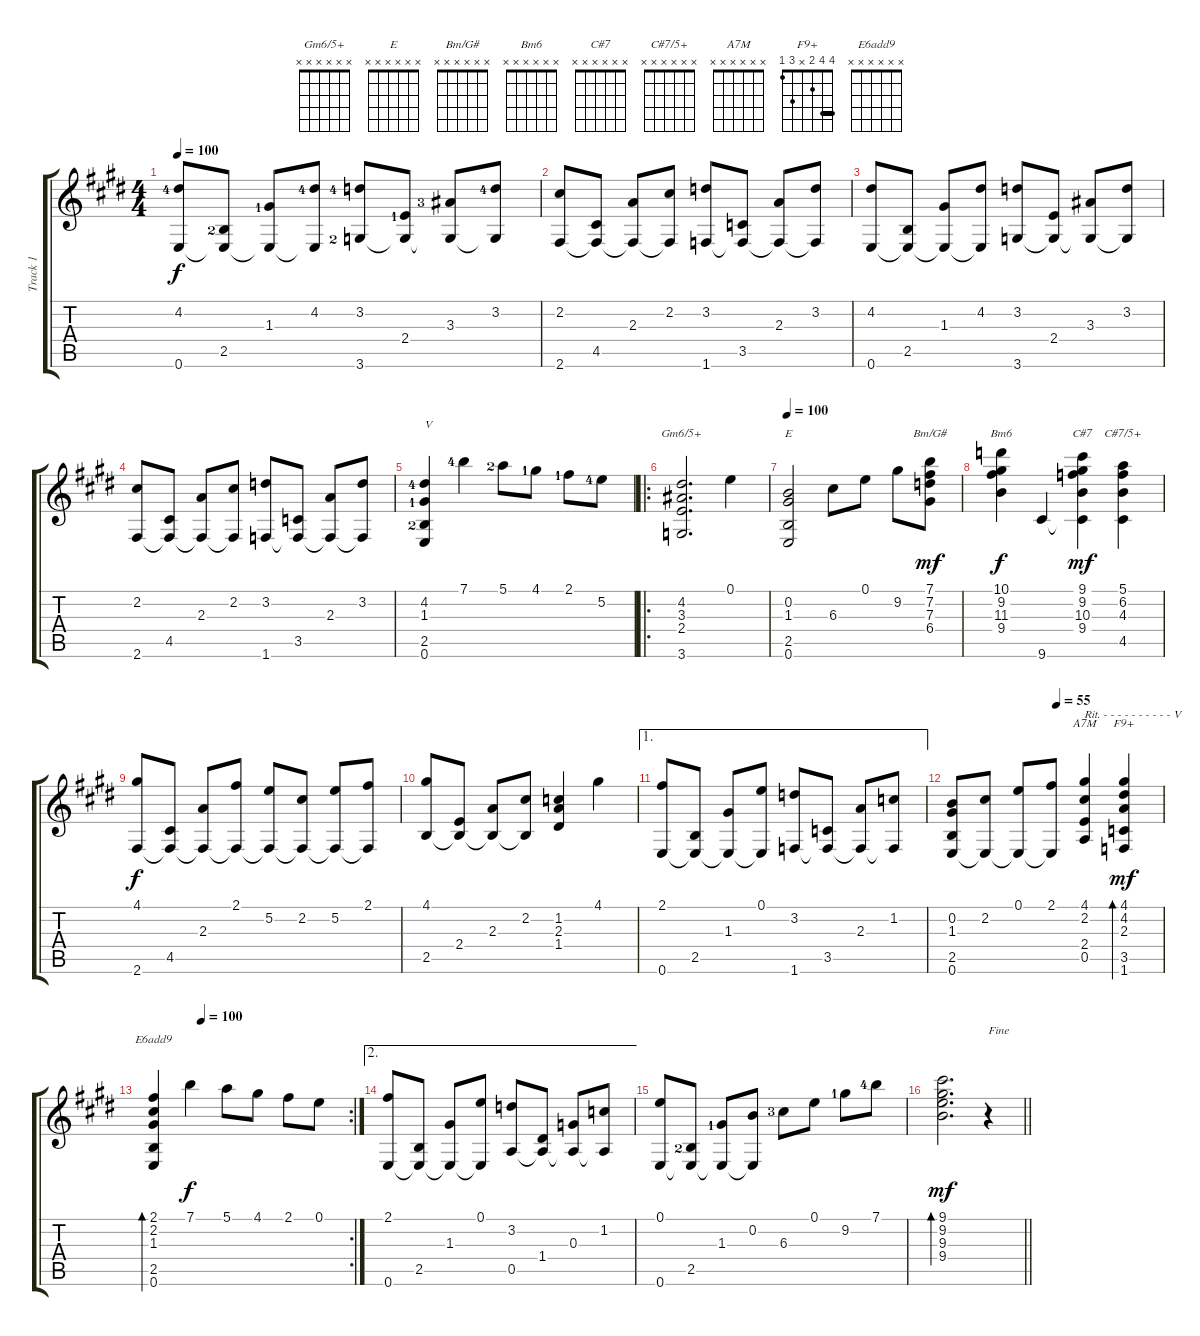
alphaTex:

\track ("Track 1" "Track 1") {instrument acousticguitarnylon}
\staff {score tabs}
\tuning (E4 B3 G3 D3 A2 E2) {hide}
\chord ("Gm6/5+" x x x x x x)
\chord ("E" x x x x x x)
\chord ("Bm/G#" x x x x x x)
\chord ("Bm6" x x x x x x)
\chord ("C#7" x x x x x x)
\chord ("C#7/5+" x x x x x x)
\chord ("A7M" x x x x x x)
\chord ("F9+" 4 4 2 x 3 1) {barre 4}
\chord ("E6add9" x x x x x x)
\ts (4 4)
\tempo 100
\clef g2
\ks e
(4.2{lf 5} 0.6).8{dy f instrument acousticguitarnylon} (2.5{lf 3} 0.6{t}).8 (1.3{lf 2} 0.6{t}).8 (4.2{lf 5} 0.6{t}).8 (3.2{lf 5} 3.6{lf 3}).8 (2.4{lf 2} 3.6{t}).8 (3.3{lf 4} 3.6{t}).8 (3.2{lf 5} 3.6{t}).8 |
(2.2 2.6).8 (4.5 2.6{t}).8 (2.3 2.6{t}).8 (2.2 2.6{t}).8 (3.2 1.6).8 (3.5 1.6{t}).8 (2.3 1.6{t}).8 (3.2 1.6{t}).8 |
(4.2 0.6).8 (2.5 0.6{t}).8 (1.3 0.6{t}).8 (4.2 0.6{t}).8 (3.2 3.6).8 (2.4 3.6{t}).8 (3.3 3.6{t}).8 (3.2 3.6{t}).8 |
(2.2 2.6).8 (4.5 2.6{t}).8 (2.3 2.6{t}).8 (2.2 2.6{t}).8 (3.2 1.6).8 (3.5 1.6{t}).8 (2.3 1.6{t}).8 (3.2 1.6{t}).8 |
(4.2{lf 5} 1.3{lf 2} 2.5{lf 3} 0.6).4{txt "V"} 7.1{lf 5}.4 5.1{lf 3}.8 4.1{lf 2}.8 2.1{lf 2}.8 5.2{lf 5}.8 |
\ro
(4.2 3.3 2.4 3.6).2{d ch "Gm6/5+"} 0.1.4 |
\tempo 100
(0.2 1.3 2.5 0.6).2{ch "E"} 6.3.8 0.1.8 9.2.8 (7.1 7.2 7.3 6.4).8{ch "Bm/G#" dy mf} |
(10.1 9.2 11.3 9.4).4{ch "Bm6" dy f} 9.6.4 (9.1 9.2 10.3 9.4 9.6{t}).4{ch "C#7" dy mf} (5.1 6.2 4.3 4.5).4{ch "C#7/5+"} |
(4.1 2.6).8{dy f} (4.5 2.6{t}).8 (2.3 2.6{t}).8 (2.1 2.6{t}).8 (5.2 2.6{t}).8 (2.2 2.6{t}).8 (5.2 2.6{t}).8 (2.1 2.6{t}).8 |
(4.1 2.5).8 (2.4 2.5{t}).8 (2.3 2.5{t}).8 (2.2 2.5{t}).8 (1.2 2.3 1.4).4 4.1.4 |
\ae 1
(2.1 0.6).8 (2.5 0.6{t}).8 (1.3 0.6{t}).8 (0.1 0.6{t}).8 (3.2 1.6).8 (3.5 1.6{t}).8 (2.3 1.6{t}).8 (1.2 1.6{t}).8 |
\tempo (55 0.5)
(0.2 1.3 2.5 0.6).8 (2.2 0.6{t}).8 (0.1 0.6{t}).8 (2.1 0.6{t}).8 (4.1 2.2 2.4 0.5).4{ch "A7M" txt "Rit. - - - - - - - - - - V"} (4.1 4.2 2.3 3.5 1.6).4{bd 240 ch "F9+" dy mf} |
\rc 2
\tempo (100 0.25)
(2.1 2.2 1.3 2.5 0.6).4{bd 240 ch "E6add9"} 7.1.4{dy f} 5.1.8 4.1.8 2.1.8 0.1.8 |
\ae 2
(2.1 0.6).8 (2.5 0.6{t}).8 (1.3 0.6{t}).8 (0.1 0.6{t}).8 (3.2 0.5).8 (1.4 0.5{t}).8 (0.3 0.5{t}).8 (1.2 0.5{t}).8 |
(0.1 0.6).8 (2.5{lf 3} 0.6{t}).8 (1.3{lf 2} 0.6{t}).8 (0.2 0.6{t}).8 6.3{lf 4}.8 0.1.8 9.2{lf 2}.8 7.1{lf 5}.8 |
\barLineRight lightlight
(9.1 9.2 9.3 9.4).2{d bd 240 dy mf} r.4{txt "Fine"}
